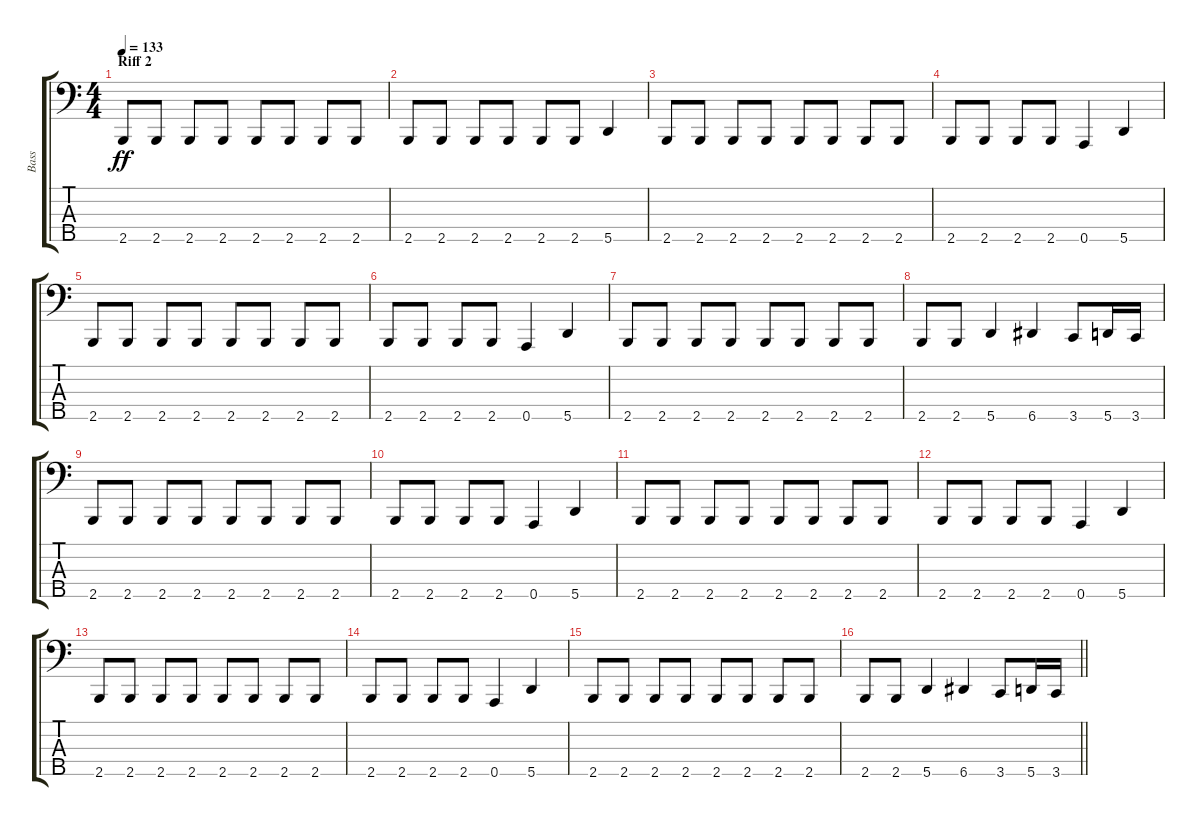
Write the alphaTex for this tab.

\track ("Bass" "Bass") {instrument electricbasspick}
\staff {score tabs}
\tuning (G2 D2 A1 E1 A0) {hide}
\ts (4 4)
\section ("" "Riff 2")
\tempo 133
\clef f4
\ks c
2.5.8{dy ff} 2.5.8 2.5.8 2.5.8 2.5.8 2.5.8 2.5.8 2.5.8 |
2.5.8 2.5.8 2.5.8 2.5.8 2.5.8 2.5.8 5.5.4 |
2.5.8 2.5.8 2.5.8 2.5.8 2.5.8 2.5.8 2.5.8 2.5.8 |
2.5.8 2.5.8 2.5.8 2.5.8 0.5.4 5.5.4 |
2.5.8 2.5.8 2.5.8 2.5.8 2.5.8 2.5.8 2.5.8 2.5.8 |
2.5.8 2.5.8 2.5.8 2.5.8 0.5.4 5.5.4 |
2.5.8 2.5.8 2.5.8 2.5.8 2.5.8 2.5.8 2.5.8 2.5.8 |
2.5.8 2.5.8 5.5.4 6.5.4 3.5.8 5.5.16 3.5.16 |
2.5.8 2.5.8 2.5.8 2.5.8 2.5.8 2.5.8 2.5.8 2.5.8 |
2.5.8 2.5.8 2.5.8 2.5.8 0.5.4 5.5.4 |
2.5.8 2.5.8 2.5.8 2.5.8 2.5.8 2.5.8 2.5.8 2.5.8 |
2.5.8 2.5.8 2.5.8 2.5.8 0.5.4 5.5.4 |
2.5.8 2.5.8 2.5.8 2.5.8 2.5.8 2.5.8 2.5.8 2.5.8 |
2.5.8 2.5.8 2.5.8 2.5.8 0.5.4 5.5.4 |
2.5.8 2.5.8 2.5.8 2.5.8 2.5.8 2.5.8 2.5.8 2.5.8 |
\barLineRight lightlight
2.5.8 2.5.8 5.5.4 6.5.4 3.5.8 5.5.16 3.5.16
